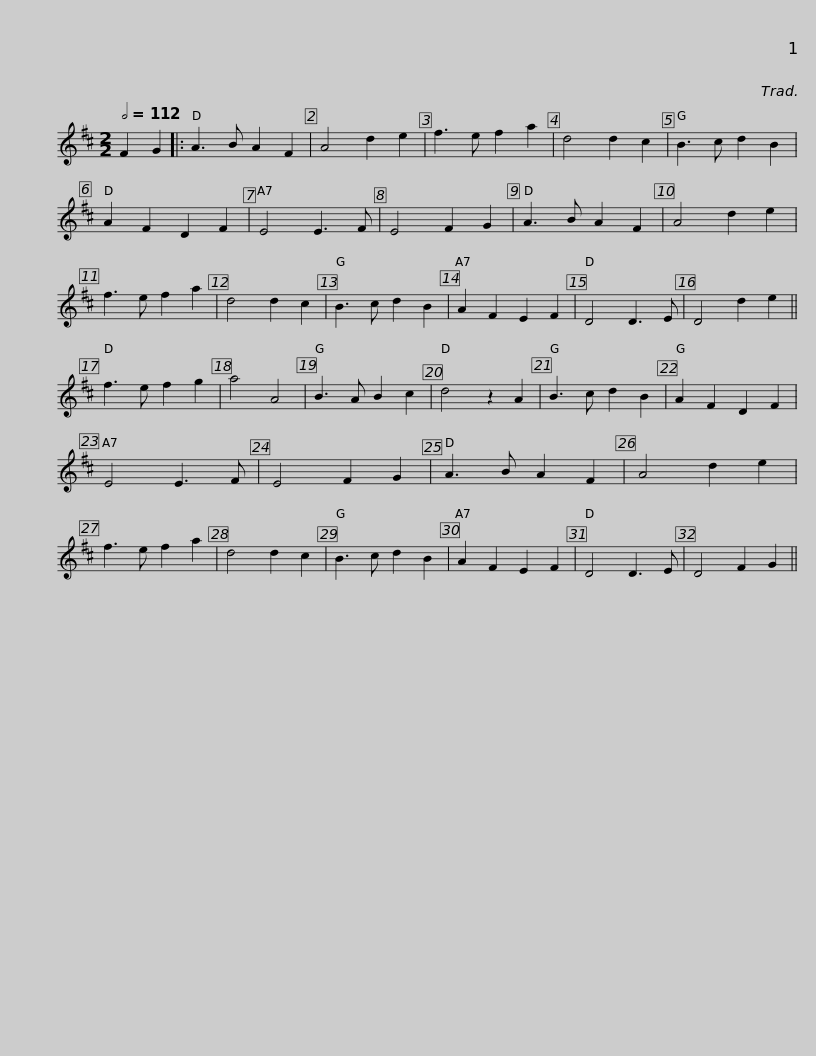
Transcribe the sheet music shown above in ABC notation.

X:1
L:1/8
Q:1/2=112
M:2/2
I:linebreak $
K:D
V:1 treble
V:1
 F2 G2 |: A3 B A2 F2 | A4 d2 e2 | f3 e f2 a2 | d4 d2 c2 | %5
 B3 c d2 B2 | A2 F2 D2 F2 | E4 E3 F | E4 F2 G2 | A3 B A2 F2 |$ %10
 A4 d2 e2 | f3 e f2 a2 | d4 d2 c2 | B3 c d2 B2 | A2 F2 E2 F2 | %15
 D4 D3 E | D4 d2 e2 || f3 e f2 g2 | a4 A4 | B3 A B2 c2 |$ %20
 d4 z2 A2 | B3 c d2 B2 | A2 F2 D2 F2 | E4 E3 F | E4 F2 G2 | %25
 A3 B A2 F2 | A4 d2 e2 | f3 e f2 a2 | d4 d2 c2 | B3 c d2 B2 |$ %30
 A2 F2 E2 F2 | D4 D3 E | D4 F2 G2 || %33
